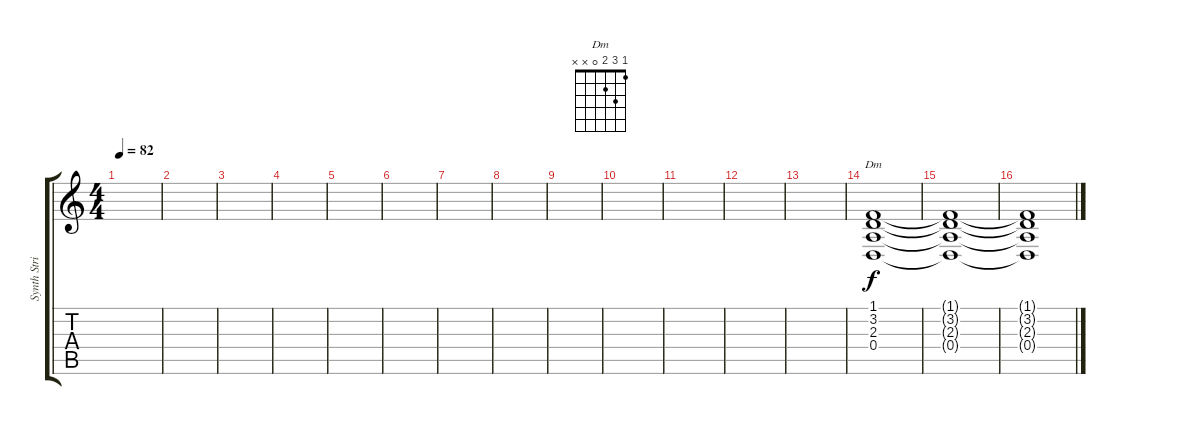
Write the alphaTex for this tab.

\track ("Synth Strings" "Synth Stri") {instrument synthstrings1}
\staff {score tabs}
\tuning (E4 B3 G3 D3 A2 E2) {hide}
\chord ("Dm" 1 3 2 0 x x)
\ts (4 4)
\tempo 82
\clef g2
\ks c
|
|
|
|
|
|
|
|
|
|
|
|
|
(1.1 3.2 2.3 0.4).1{ch "Dm" volume 6} |
(1.1{t} 3.2{t} 2.3{t} 0.4{t}).1 |
(1.1{t} 3.2{t} 2.3{t} 0.4{t}).1
